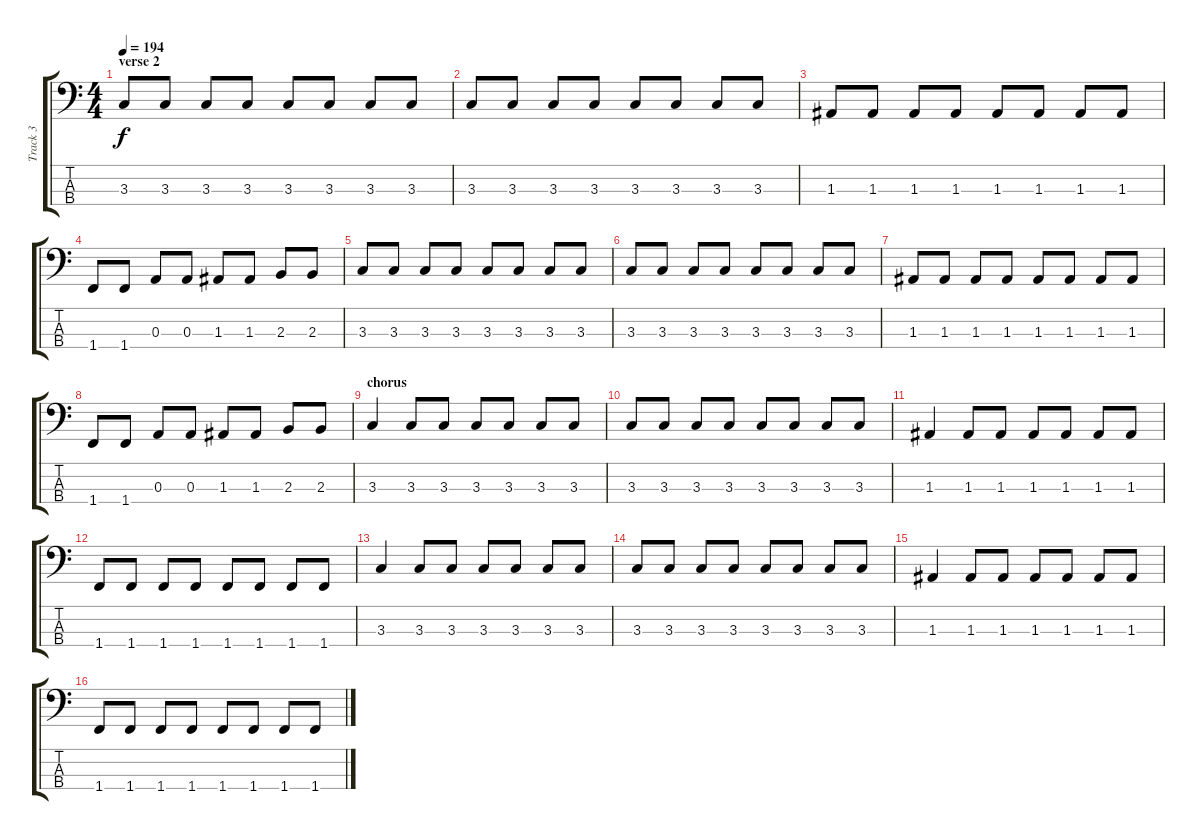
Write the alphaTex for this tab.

\track ("Track 3" "Track 3") {instrument electricbasspick}
\staff {score tabs}
\tuning (G2 D2 A1 E1) {hide}
\ts (4 4)
\section ("" "verse 2")
\tempo 194
\clef f4
\ks c
3.3.8{dy f} 3.3.8 3.3.8 3.3.8 3.3.8 3.3.8 3.3.8 3.3.8 |
3.3.8 3.3.8 3.3.8 3.3.8 3.3.8 3.3.8 3.3.8 3.3.8 |
1.3.8 1.3.8 1.3.8 1.3.8 1.3.8 1.3.8 1.3.8 1.3.8 |
1.4.8 1.4.8 0.3.8 0.3.8 1.3.8 1.3.8 2.3.8 2.3.8 |
3.3.8 3.3.8 3.3.8 3.3.8 3.3.8 3.3.8 3.3.8 3.3.8 |
3.3.8 3.3.8 3.3.8 3.3.8 3.3.8 3.3.8 3.3.8 3.3.8 |
1.3.8 1.3.8 1.3.8 1.3.8 1.3.8 1.3.8 1.3.8 1.3.8 |
1.4.8 1.4.8 0.3.8 0.3.8 1.3.8 1.3.8 2.3.8 2.3.8 |
\section ("" "chorus")
3.3.4 3.3.8 3.3.8 3.3.8 3.3.8 3.3.8 3.3.8 |
3.3.8 3.3.8 3.3.8 3.3.8 3.3.8 3.3.8 3.3.8 3.3.8 |
1.3.4 1.3.8 1.3.8 1.3.8 1.3.8 1.3.8 1.3.8 |
1.4.8 1.4.8 1.4.8 1.4.8 1.4.8 1.4.8 1.4.8 1.4.8 |
3.3.4 3.3.8 3.3.8 3.3.8 3.3.8 3.3.8 3.3.8 |
3.3.8 3.3.8 3.3.8 3.3.8 3.3.8 3.3.8 3.3.8 3.3.8 |
1.3.4 1.3.8 1.3.8 1.3.8 1.3.8 1.3.8 1.3.8 |
1.4.8 1.4.8 1.4.8 1.4.8 1.4.8 1.4.8 1.4.8 1.4.8
